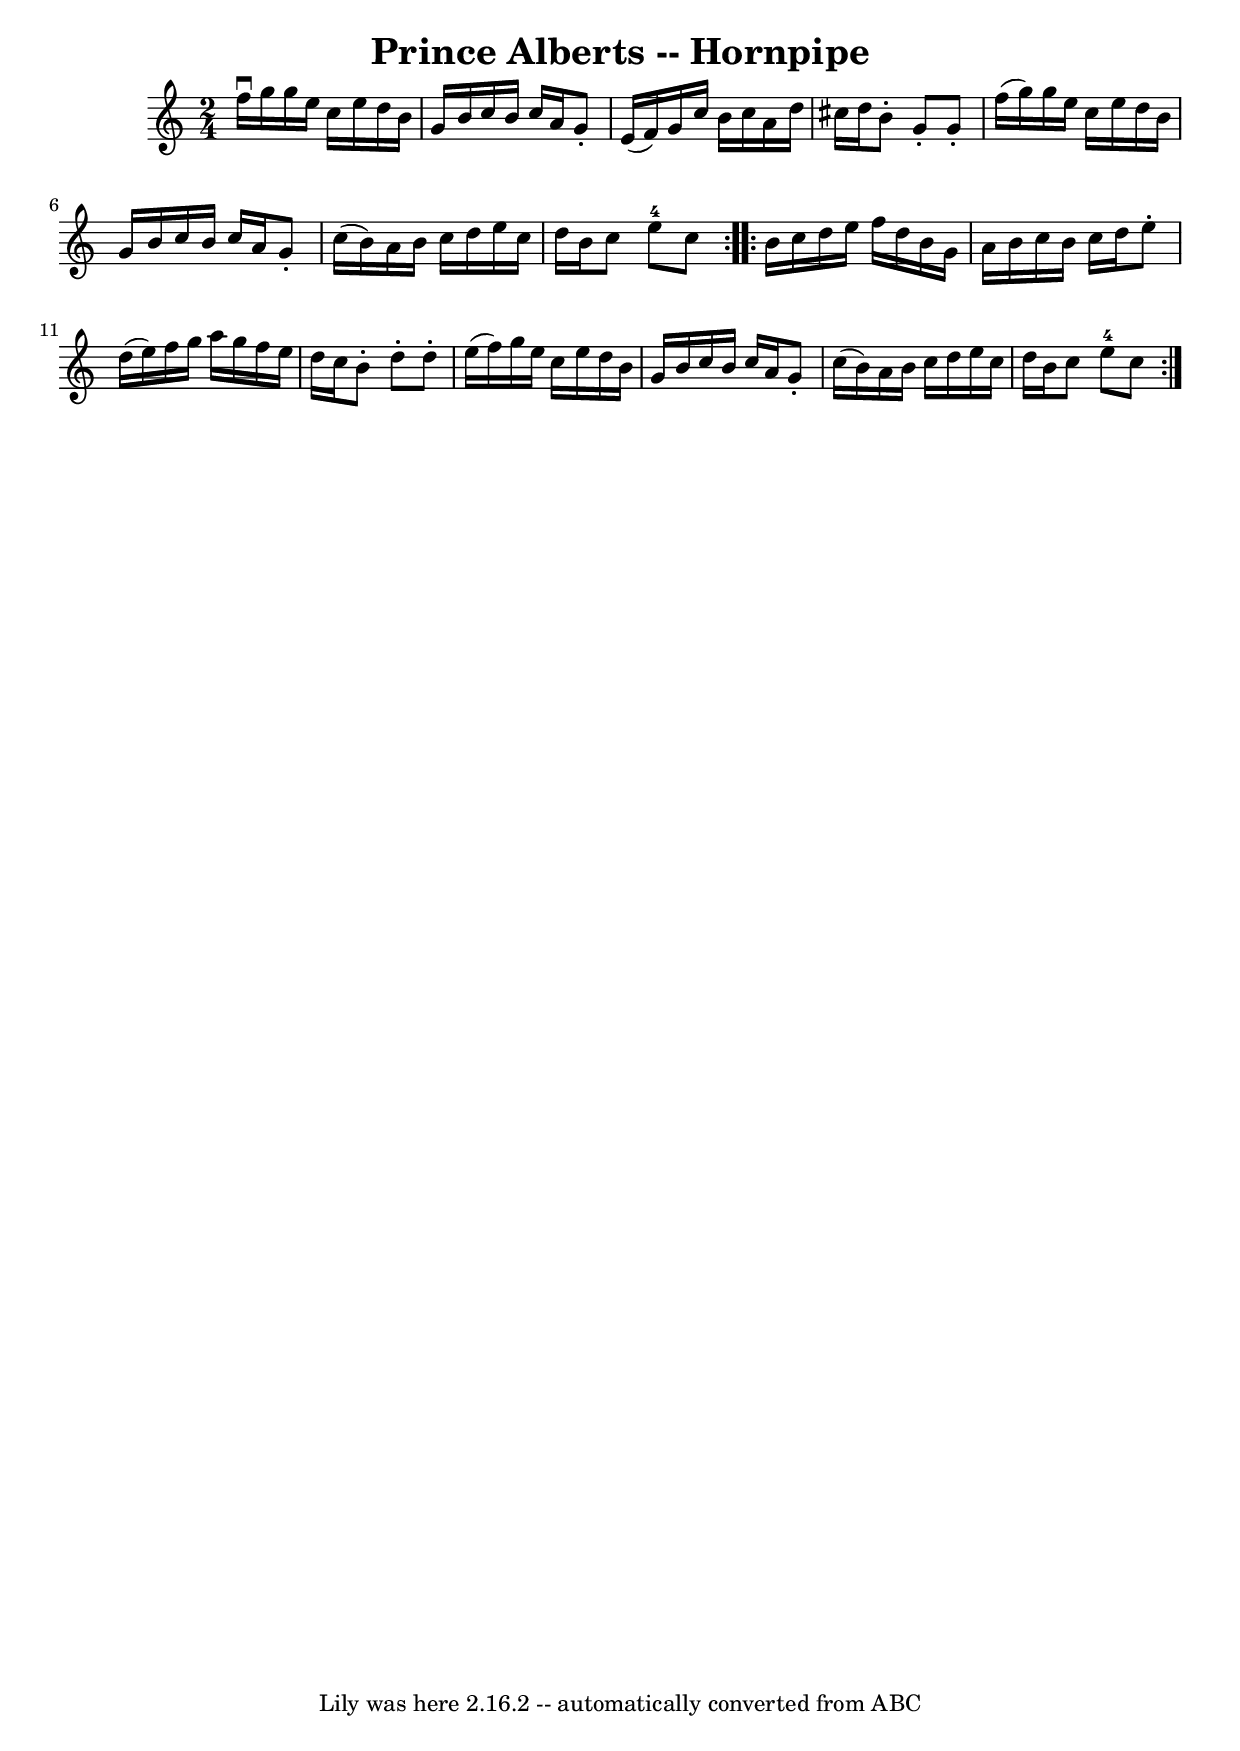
\version "2.16.2"
\include "Mammoth.ily"
\header {
  %% book = "Cole's 1000 Fiddle Tunes"
  crossRefNumber = "1"
  footnotes = ""
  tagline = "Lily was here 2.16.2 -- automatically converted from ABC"
  title = "Prince Alberts -- Hornpipe"

}
voicedefault =  {



  \repeat volta 2 {

    \time 2/4 
    \key c \major
    f''16^\downbow g''16  |
    g''16 e''16    
    c''16 e''16 d''16 b'16 g'16 b'16  |
    c''16 b'16    
    c''16 a'16 g'8 -. e'16 (f'16) |
    g'16 c''16 b'16    
    c''16 a'16 d''16 cis''16 d''16  |
    b'8 -. g'8 -. g'8 -. 
    f''16 (g''16) |
    g''16 e''16 c''16 e''16 d''16    
    b'16 g'16 b'16  |
    c''16 b'16 c''16 a'16 g'8 -.   
    c''16 (b'16) |
    a'16 b'16 c''16 d''16 e''16 c''16  
    d''16 b'16  |
    c''8 e''8-4 c''8  
  }     
  \repeat volta 2 {
    
    b'16 c''16  |
    d''16 e''16 f''16 d''16 b'16 g'16    
    a'16 b'16  |
    c''16 b'16 c''16 d''16 e''8 -. d''16 (
    e''16) |
    f''16 g''16 a''16 g''16 f''16 e''16    
    d''16 c''16  |
    b'8 -. d''8 -. d''8 -. e''16 (f''16) 
    |
    g''16 e''16 c''16 e''16 d''16 b'16 g'16 b'16  
    |
    c''16 b'16 c''16 a'16 g'8 -. c''16 (b'16) 
    |
    a'16 b'16 c''16 d''16 e''16 c''16 d''16 b'16  
    |
    c''8 e''8-4 c''8  
  }   

}

\score{
  <<

    \context Staff="default"
    {
      \voicedefault 
      
    }

  >>
  \layout {
    
  }
  \midi {
  }

}
